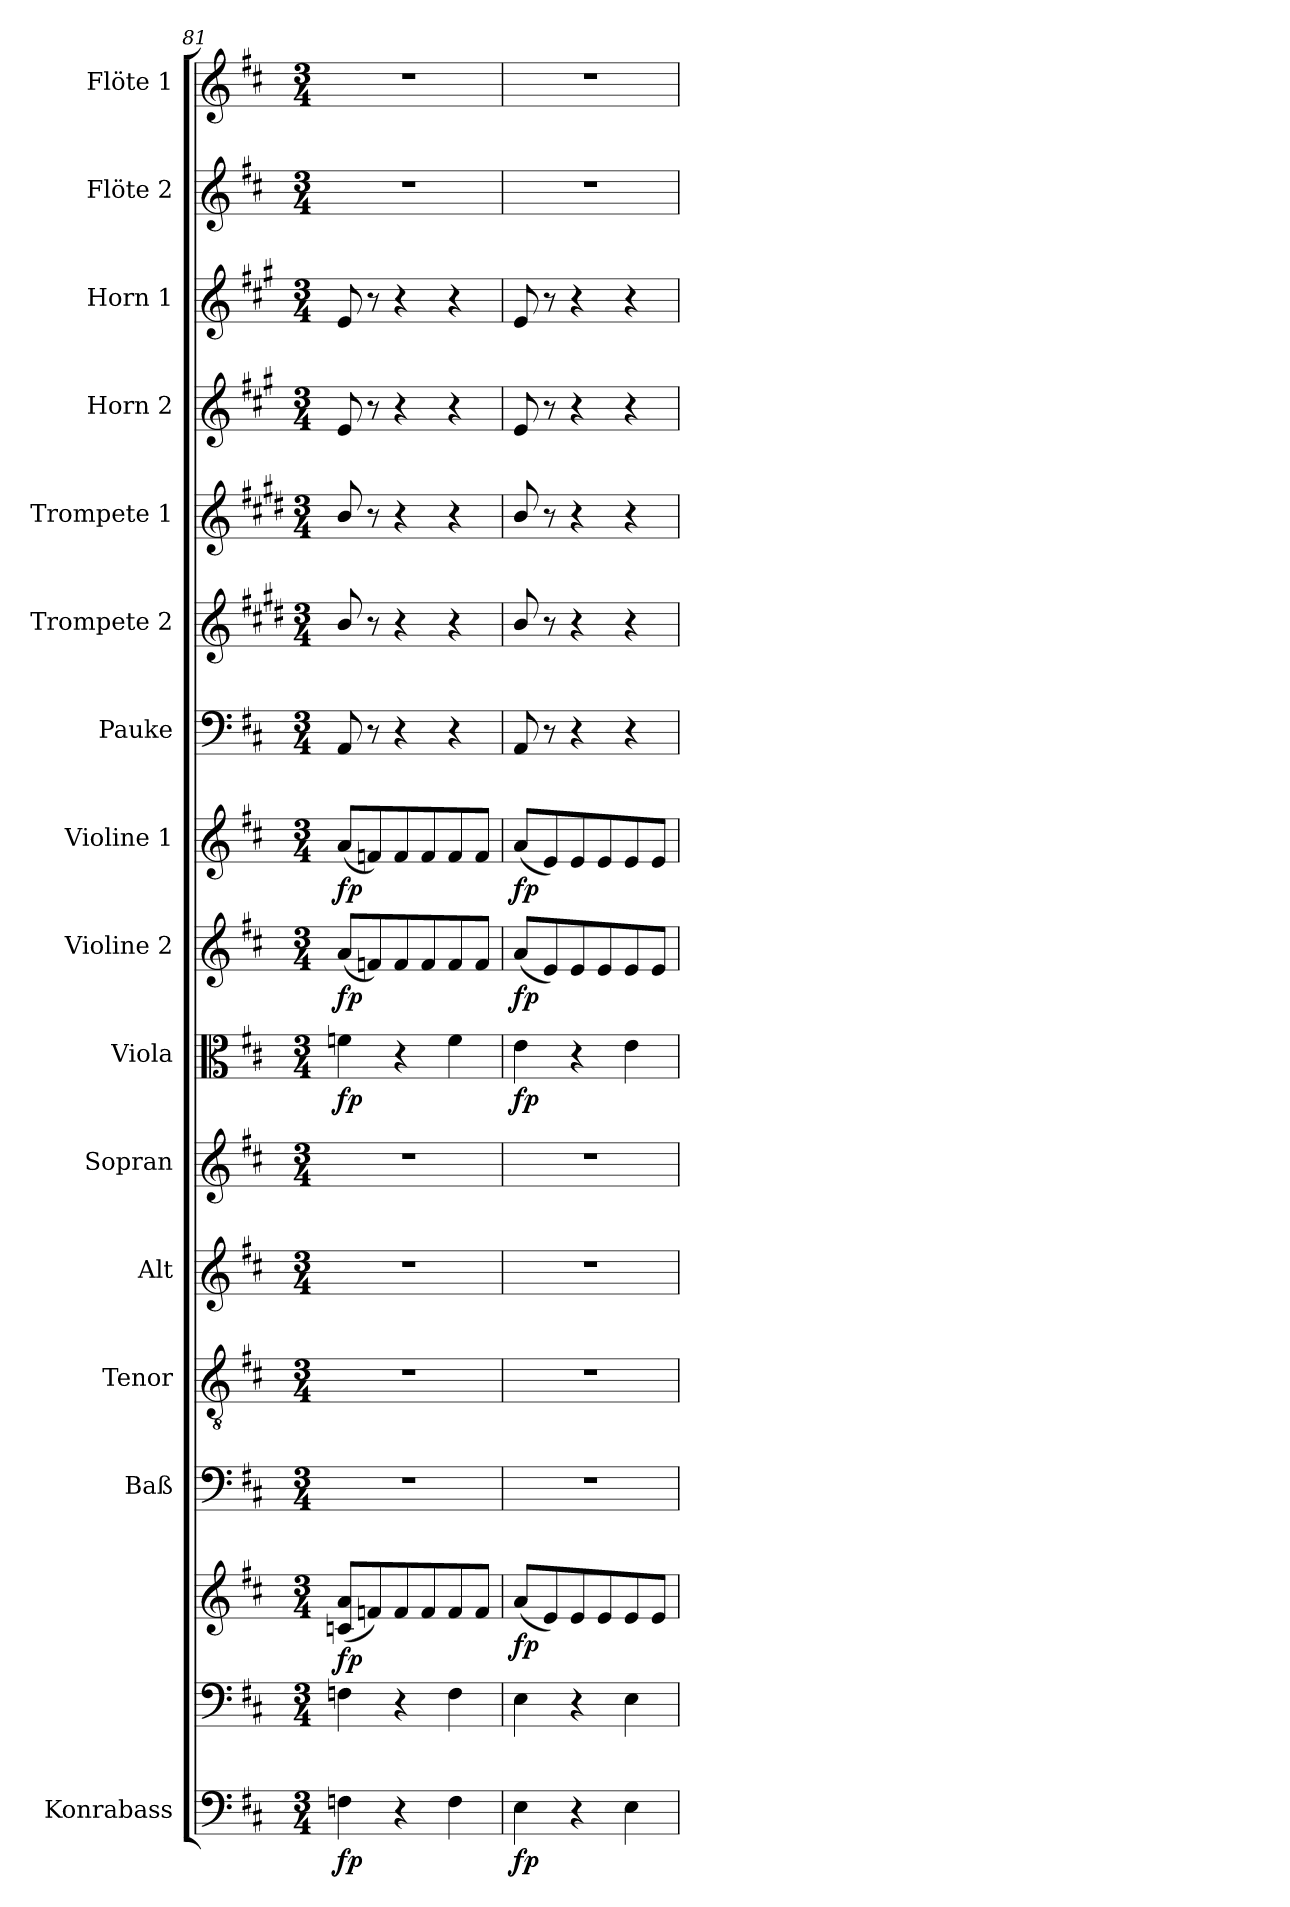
**kern	**dynam	**kern	**kern	**dynam	**kern	**kern	**kern	**kern	**kern	**dynam	**kern	**dynam	**kern	**dynam	**kern	**kern	**kern	**kern	**kern	**kern	**kern
*part16	*part16	*part15	*part15	*part15	*part14	*part13	*part12	*part11	*part10	*part10	*part9	*part9	*part8	*part8	*part7	*part6	*part5	*part4	*part3	*part2	*part1
*staff17	*staff17	*staff16	*staff15	*staff15/16	*staff14	*staff13	*staff12	*staff11	*staff10	*staff10	*staff9	*staff9	*staff8	*staff8	*staff7	*staff6	*staff5	*staff4	*staff3	*staff2	*staff1
*I"Konrabass	*	*	*	*	*I"Baß	*I"Tenor	*I"Alt	*I"Sopran	*I"Viola	*	*I"Violine 2	*	*I"Violine 1	*	*I"Pauke	*I"Trompete 2	*I"Trompete 1	*I"Horn 2	*I"Horn 1	*I"Flöte 2	*I"Flöte 1
*I'Kb.	*	*	*	*	*I'Baß	*I'Ten	*I'Alt	*I'Sop	*I'Vla.	*	*I'Vln. 2	*	*I'Vln. 1	*	*I'Pk.	*I'Trp. 2	*I'Trp. 1	*I'Hrn. 2	*I'Hrn. 1	*I'Fl. 2	*I'Fl. 1
*clefF4	*	*clefF4	*clefG2	*	*clefF4	*clefGv2	*clefG2	*clefG2	*clefC3	*	*clefG2	*	*clefG2	*	*clefF4	*clefG2	*clefG2	*clefG2	*clefG2	*clefG2	*clefG2
*ITrd7c12	*	*	*	*	*	*	*	*	*	*	*	*	*	*	*	*ITrd1c2	*ITrd1c2	*ITrd4c7	*ITrd4c7	*	*
*k[f#c#]	*	*k[f#c#]	*k[f#c#]	*	*k[f#c#]	*k[f#c#]	*k[f#c#]	*k[f#c#]	*k[f#c#]	*	*k[f#c#]	*	*k[f#c#]	*	*k[f#c#]	*k[f#c#]	*k[f#c#]	*k[f#c#]	*k[f#c#]	*k[f#c#]	*k[f#c#]
*D:	*	*D:	*D:	*	*D:	*D:	*D:	*D:	*D:	*	*D:	*	*D:	*	*D:	*D:	*D:	*D:	*D:	*D:	*D:
*M3/4	*	*M3/4	*M3/4	*	*M3/4	*M3/4	*M3/4	*M3/4	*M3/4	*	*M3/4	*	*M3/4	*	*M3/4	*M3/4	*M3/4	*M3/4	*M3/4	*M3/4	*M3/4
=81	=81	=81	=81	=81	=81	=81	=81	=81	=81	=81	=81	=81	=81	=81	=81	=81	=81	=81	=81	=81	=81
!	!LO:DY:b	!	!	!LO:DY:b	!	!	!	!	!	!LO:DY:b	!	!LO:DY:b	!	!LO:DY:b	!	!	!	!	!	!	!
4FFn\	fp	4Fn\	(<8cn/ 8a/L	fp	2.r	2.r	2.r	2.r	4fn\	fp	(<8a/L	fp	(<8a/L	fp	8AA/	8a/	8a/	8A/	8A/	2.r	2.r
.	.	.	8fn/)	.	.	.	.	.	.	.	8fn/)	.	8fn/)	.	8r	8r	8r	8r	8r	.	.
4r	.	4r	8f/	.	.	.	.	.	4r	.	8f/	.	8f/	.	4r	4r	4r	4r	4r	.	.
.	.	.	8f/	.	.	.	.	.	.	.	8f/	.	8f/	.	.	.	.	.	.	.	.
4FF\	.	4F\	8f/	.	.	.	.	.	4f\	.	8f/	.	8f/	.	4r	4r	4r	4r	4r	.	.
.	.	.	8f/J	.	.	.	.	.	.	.	8f/J	.	8f/J	.	.	.	.	.	.	.	.
=82	=82	=82	=82	=82	=82	=82	=82	=82	=82	=82	=82	=82	=82	=82	=82	=82	=82	=82	=82	=82	=82
!	!LO:DY:b	!	!	!LO:DY:b	!	!	!	!	!	!LO:DY:b	!	!LO:DY:b	!	!LO:DY:b	!	!	!	!	!	!	!
4EE\	fp	4E\	(<8a/L	fp	2.r	2.r	2.r	2.r	4e\	fp	(<8a/L	fp	(<8a/L	fp	8AA/	8a/	8a/	8A/	8A/	2.r	2.r
.	.	.	8e/)	.	.	.	.	.	.	.	8e/)	.	8e/)	.	8r	8r	8r	8r	8r	.	.
4r	.	4r	8e/	.	.	.	.	.	4r	.	8e/	.	8e/	.	4r	4r	4r	4r	4r	.	.
.	.	.	8e/	.	.	.	.	.	.	.	8e/	.	8e/	.	.	.	.	.	.	.	.
4EE\	.	4E\	8e/	.	.	.	.	.	4e\	.	8e/	.	8e/	.	4r	4r	4r	4r	4r	.	.
.	.	.	8e/J	.	.	.	.	.	.	.	8e/J	.	8e/J	.	.	.	.	.	.	.	.
=	=	=	=	=	=	=	=	=	=	=	=	=	=	=	=	=	=	=	=	=	=
*-	*-	*-	*-	*-	*-	*-	*-	*-	*-	*-	*-	*-	*-	*-	*-	*-	*-	*-	*-	*-	*-
